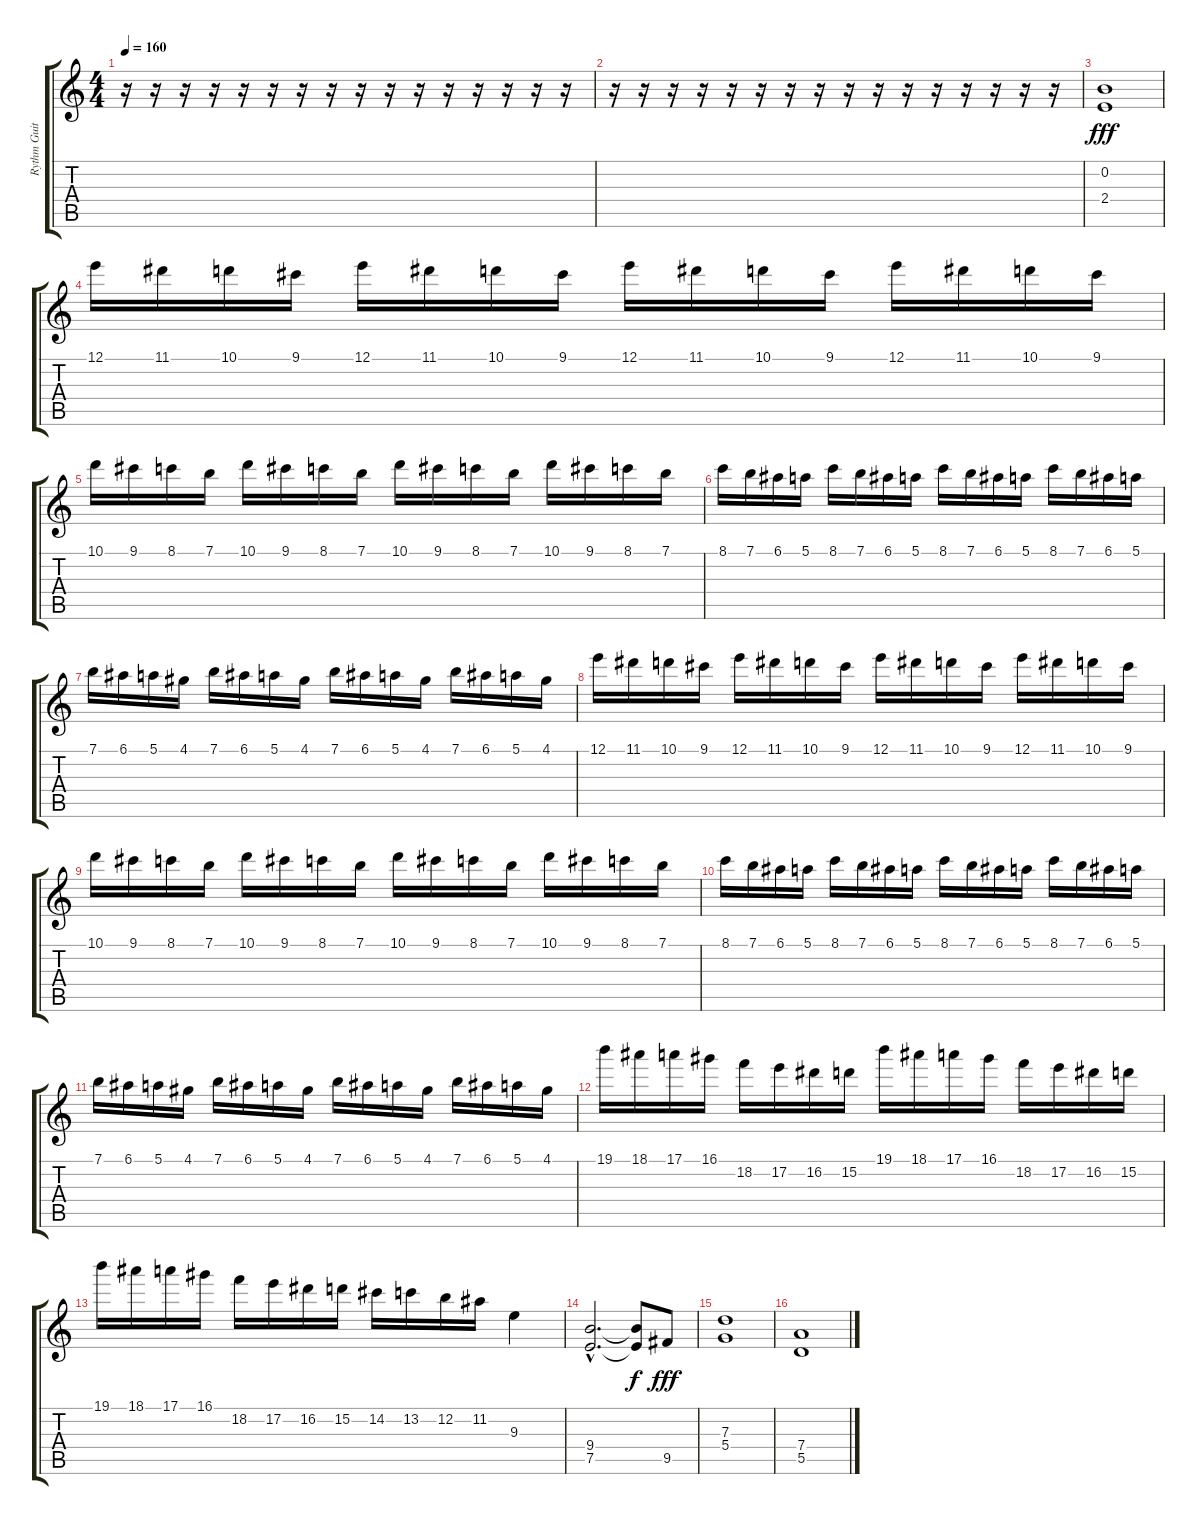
\track ("Rythm Guitar" "Rythm Guit") {instrument distortionguitar}
\staff {score tabs}
\tuning (E4 B3 G3 D3 A2 E2) {hide}
\ts (4 4)
\tempo 160
\clef g2
\ks c
r.16{dy fff} r.16 r.16 r.16 r.16 r.16 r.16 r.16 r.16 r.16 r.16 r.16 r.16 r.16 r.16 r.16 |
r.16 r.16 r.16 r.16 r.16 r.16 r.16 r.16 r.16 r.16 r.16 r.16 r.16 r.16 r.16 r.16 |
(0.2 2.4).1 |
12.1.16 11.1.16 10.1.16 9.1.16 12.1.16 11.1.16 10.1.16 9.1.16 12.1.16 11.1.16 10.1.16 9.1.16 12.1.16 11.1.16 10.1.16 9.1.16 |
10.1.16 9.1.16 8.1.16 7.1.16 10.1.16 9.1.16 8.1.16 7.1.16 10.1.16 9.1.16 8.1.16 7.1.16 10.1.16 9.1.16 8.1.16 7.1.16 |
8.1.16 7.1.16 6.1.16 5.1.16 8.1.16 7.1.16 6.1.16 5.1.16 8.1.16 7.1.16 6.1.16 5.1.16 8.1.16 7.1.16 6.1.16 5.1.16 |
7.1.16 6.1.16 5.1.16 4.1.16 7.1.16 6.1.16 5.1.16 4.1.16 7.1.16 6.1.16 5.1.16 4.1.16 7.1.16 6.1.16 5.1.16 4.1.16 |
12.1.16 11.1.16 10.1.16 9.1.16 12.1.16 11.1.16 10.1.16 9.1.16 12.1.16 11.1.16 10.1.16 9.1.16 12.1.16 11.1.16 10.1.16 9.1.16 |
10.1.16 9.1.16 8.1.16 7.1.16 10.1.16 9.1.16 8.1.16 7.1.16 10.1.16 9.1.16 8.1.16 7.1.16 10.1.16 9.1.16 8.1.16 7.1.16 |
8.1.16 7.1.16 6.1.16 5.1.16 8.1.16 7.1.16 6.1.16 5.1.16 8.1.16 7.1.16 6.1.16 5.1.16 8.1.16 7.1.16 6.1.16 5.1.16 |
7.1.16 6.1.16 5.1.16 4.1.16 7.1.16 6.1.16 5.1.16 4.1.16 7.1.16 6.1.16 5.1.16 4.1.16 7.1.16 6.1.16 5.1.16 4.1.16 |
19.1.16 18.1.16 17.1.16 16.1.16 18.2.16 17.2.16 16.2.16 15.2.16 19.1.16 18.1.16 17.1.16 16.1.16 18.2.16 17.2.16 16.2.16 15.2.16 |
19.1.16 18.1.16 17.1.16 16.1.16 18.2.16 17.2.16 16.2.16 15.2.16 14.2.16 13.2.16 12.2.16 11.2.16 9.3.4 |
(9.4{hac} 7.5{hac}).2{d} (9.4{t} 7.5{t}).8{dy f} 9.5.8{dy fff} |
(7.3 5.4).1 |
(7.4 5.5).1
